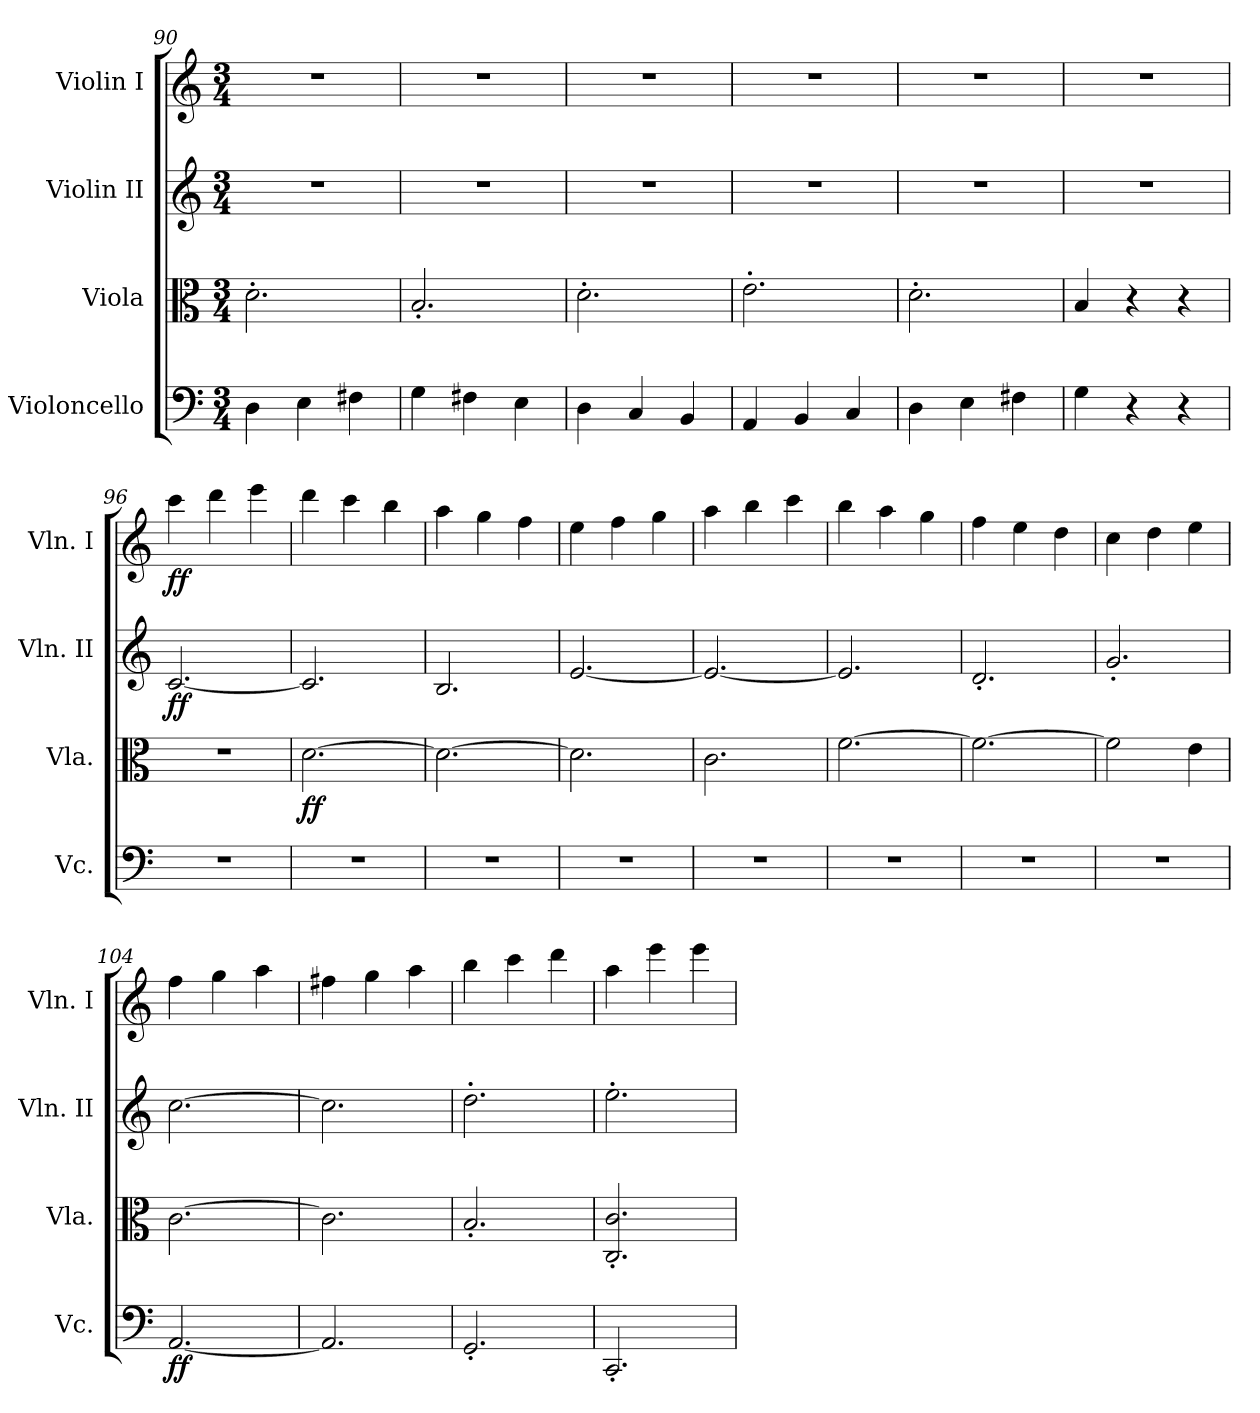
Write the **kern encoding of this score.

**kern	**dynam	**kern	**dynam	**kern	**dynam	**kern	**dynam
*part4	*part4	*part3	*part3	*part2	*part2	*part1	*part1
*staff4	*staff4	*staff3	*staff3	*staff2	*staff2	*staff1	*staff1
*I"Violoncello	*	*I"Viola	*	*I"Violin II	*	*I"Violin I	*
*I'Vc.	*	*I'Vla.	*	*I'Vln. II	*	*I'Vln. I	*
*clefF4	*	*clefC3	*	*clefG2	*	*clefG2	*
*k[]	*	*k[]	*	*k[]	*	*k[]	*
*C:	*	*C:	*	*C:	*	*C:	*
*M3/4	*	*M3/4	*	*M3/4	*	*M3/4	*
=90	=90	=90	=90	=90	=90	=90	=90
4D\	.	2.d'\	.	2.r	.	2.r	.
4E\	.	.	.	.	.	.	.
4F#X\	.	.	.	.	.	.	.
=91	=91	=91	=91	=91	=91	=91	=91
4G\	.	2.B'/	.	2.r	.	2.r	.
4F#X\	.	.	.	.	.	.	.
4E\	.	.	.	.	.	.	.
=92	=92	=92	=92	=92	=92	=92	=92
4D\	.	2.d'\	.	2.r	.	2.r	.
4C/	.	.	.	.	.	.	.
4BB/	.	.	.	.	.	.	.
=93	=93	=93	=93	=93	=93	=93	=93
4AA/	.	2.e'\	.	2.r	.	2.r	.
4BB/	.	.	.	.	.	.	.
4C/	.	.	.	.	.	.	.
=94	=94	=94	=94	=94	=94	=94	=94
4D\	.	2.d'\	.	2.r	.	2.r	.
4E\	.	.	.	.	.	.	.
4F#X\	.	.	.	.	.	.	.
=95	=95	=95	=95	=95	=95	=95	=95
4G\	.	4B/	.	2.r	.	2.r	.
4r	.	4r	.	.	.	.	.
4r	.	4r	.	.	.	.	.
=96	=96	=96	=96	=96	=96	=96	=96
!	!	!	!	!	!LO:DY:b	!	!LO:DY:b
2.r	.	2.r	.	[2.c/	ff	4ccc\	ff
.	.	.	.	.	.	4ddd\	.
.	.	.	.	.	.	4eee\	.
=97	=97	=97	=97	=97	=97	=97	=97
!	!	!	!LO:DY:b	!	!	!	!
2.r	.	[2.d\	ff	2.c/]	.	4ddd\	.
.	.	.	.	.	.	4ccc\	.
.	.	.	.	.	.	4bb\	.
=98	=98	=98	=98	=98	=98	=98	=98
2.r	.	2.d\_	.	2.B/	.	4aa\	.
.	.	.	.	.	.	4gg\	.
.	.	.	.	.	.	4ff\	.
=99	=99	=99	=99	=99	=99	=99	=99
2.r	.	2.d\]	.	[2.e/	.	4ee\	.
.	.	.	.	.	.	4ff\	.
.	.	.	.	.	.	4gg\	.
=100	=100	=100	=100	=100	=100	=100	=100
2.r	.	2.c\	.	2.e/_	.	4aa\	.
.	.	.	.	.	.	4bb\	.
.	.	.	.	.	.	4ccc\	.
=101	=101	=101	=101	=101	=101	=101	=101
2.r	.	[2.f\	.	2.e/]	.	4bb\	.
.	.	.	.	.	.	4aa\	.
.	.	.	.	.	.	4gg\	.
=102	=102	=102	=102	=102	=102	=102	=102
2.r	.	2.f\_	.	2.d'/	.	4ff\	.
.	.	.	.	.	.	4ee\	.
.	.	.	.	.	.	4dd\	.
=103	=103	=103	=103	=103	=103	=103	=103
2.r	.	2f\]	.	2.g'/	.	4cc\	.
.	.	.	.	.	.	4dd\	.
.	.	4e\	.	.	.	4ee\	.
=104	=104	=104	=104	=104	=104	=104	=104
!	!LO:DY:b	!	!	!	!	!	!
[2.AA/	ff	[2.c\	.	[2.cc\	.	4ff\	.
.	.	.	.	.	.	4gg\	.
.	.	.	.	.	.	4aa\	.
=105	=105	=105	=105	=105	=105	=105	=105
2.AA/]	.	2.c\]	.	2.cc\]	.	4ff#X\	.
.	.	.	.	.	.	4gg\	.
.	.	.	.	.	.	4aa\	.
=106	=106	=106	=106	=106	=106	=106	=106
2.GG'/	.	2.B'/	.	2.dd'\	.	4bb\	.
.	.	.	.	.	.	4ccc\	.
.	.	.	.	.	.	4ddd\	.
=107	=107	=107	=107	=107	=107	=107	=107
2.CC'/	.	2.C/' 2.c/'	.	2.ee'\	.	4aa\	.
.	.	.	.	.	.	4eee\	.
.	.	.	.	.	.	4eee\	.
=	=	=	=	=	=	=	=
*-	*-	*-	*-	*-	*-	*-	*-
